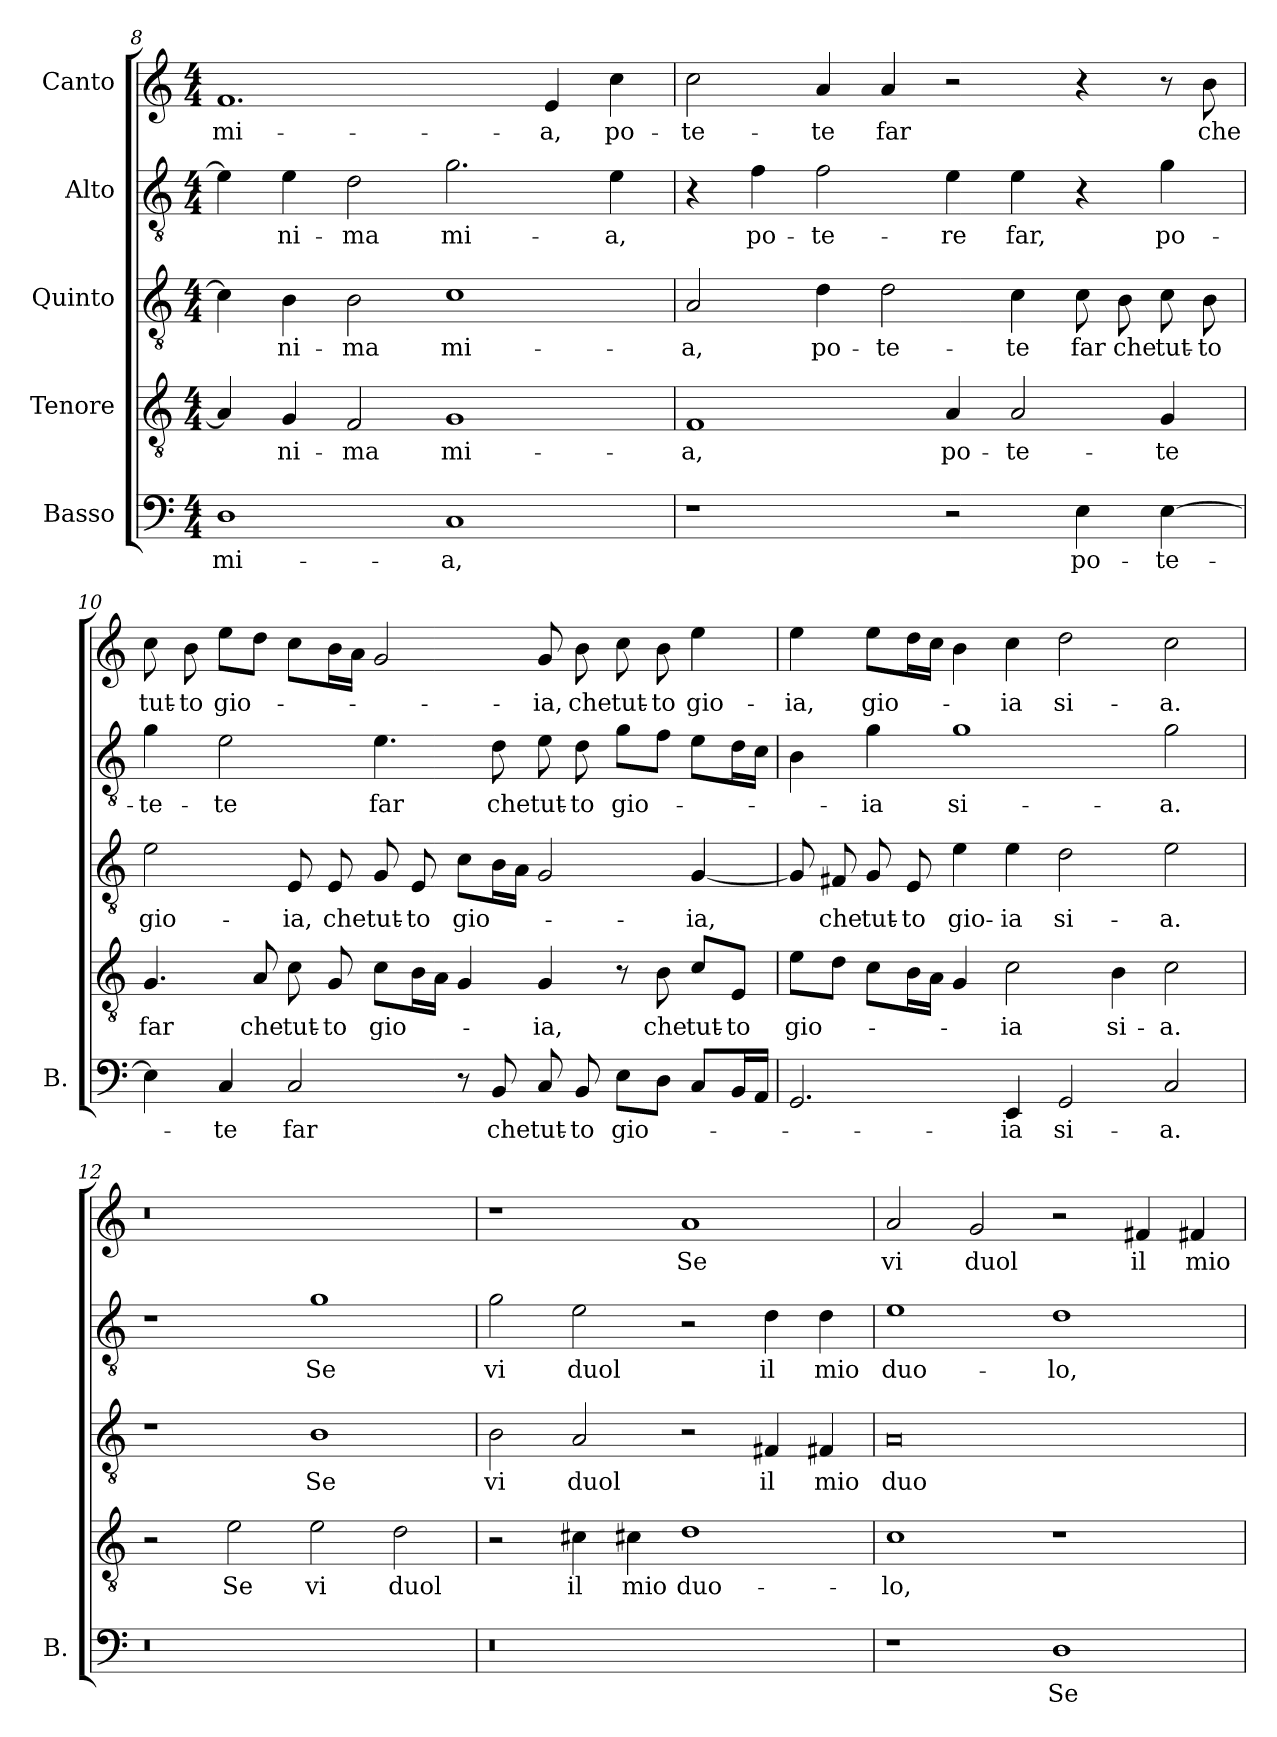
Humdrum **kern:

**kern	**text	**kern	**text	**kern	**text	**kern	**text	**kern	**text
*part5	*part5	*part4	*part4	*part3	*part3	*part2	*part2	*part1	*part1
*staff5	*staff5	*staff4	*staff4	*staff3	*staff3	*staff2	*staff2	*staff1	*staff1
*I"Basso	*	*I"Tenore	*	*I"Quinto	*	*I"Alto	*	*I"Canto	*
*I'B.	*	*	*	*	*	*	*	*	*
*clefF4	*	*clefGv2	*	*clefGv2	*	*clefGv2	*	*clefG2	*
*k[]	*	*k[]	*	*k[]	*	*k[]	*	*k[]	*
*C:	*	*C:	*	*C:	*	*C:	*	*C:	*
*M4/4	*	*M4/4	*	*M4/4	*	*M4/4	*	*M4/4	*
=8	=8	=8	=8	=8	=8	=8	=8	=8	=8
1D\	mi-	4A/]	.	4c\]	.	4e\]	.	1.f/	mi-
.	.	4G/	-ni-	4B\	-ni-	4e\	-ni-	.	.
.	.	2F/	-ma	2B\	-ma	2d\	-ma	.	.
1C/	-a,	1G/	mi-	1c\	mi-	2.g\	mi-	.	.
.	.	.	.	.	.	.	.	4e/	-a,
.	.	.	.	.	.	4e\	-a,	4cc\	po-
=9	=9	=9	=9	=9	=9	=9	=9	=9	=9
1r	.	1F/	-a,	2A/	-a,	4r	.	2cc\	-te-
.	.	.	.	.	.	4f\	po-	.	.
.	.	.	.	4d\	po-	2f\	-te-	4a/	-te
.	.	.	.	2d\	-te-	.	.	4a/	far
2r	.	4A/	po-	.	.	4e\	-re	2r	.
.	.	2A/	-te-	4c\	-te	4e\	far,	.	.
4E\	po-	.	.	8c\	far	4r	.	4r	.
.	.	.	.	8B\	che	.	.	.	.
[4E\	-te-	4G/	-te	8c\	tut-	4g\	po-	8r	.
.	.	.	.	8B\	-to	.	.	8b\	che
=10	=10	=10	=10	=10	=10	=10	=10	=10	=10
4E\]	.	4.G/	far	2e\	gio-	4g\	-te-	8cc\	tut-
.	.	.	.	.	.	.	.	8b\	-to
4C/	-te	.	.	.	.	2e\	-te	8ee\L	gio-
.	.	8A/	che	.	.	.	.	8dd\J	.
2C/	far	8c\	tut-	8E/	-ia,	.	.	8cc\L	.
.	.	8G/	-to	8E/	che	.	.	16b\L	.
.	.	.	.	.	.	.	.	16a\JJ	.
.	.	8c\L	gio-	8G/	tut-	4.e\	far	2g/	.
.	.	16B\L	.	8E/	-to	.	.	.	.
.	.	16A\JJ	.	.	.	.	.	.	.
8r	.	4G/	.	8c\L	gio-	.	.	.	.
8BB/	che	.	.	16B\L	.	8d\	che	.	.
.	.	.	.	16A\JJ	.	.	.	.	.
8C/	tut-	4G/	-ia,	2G/	.	8e\	tut-	8g/	-ia,
8BB/	-to	.	.	.	.	8d\	-to	8b\	che
8E\L	gio-	8r	.	.	.	8g\L	gio-	8cc\	tut-
8D\J	.	8B\	che	.	.	8f\J	.	8b\	-to
8C/L	.	8c/L	tut-	[4G/	-ia,	8e\L	.	4ee\	gio-
16BB/L	.	8E/J	-to	.	.	16d\L	.	.	.
16AA/JJ	.	.	.	.	.	16c\JJ	.	.	.
=11	=11	=11	=11	=11	=11	=11	=11	=11	=11
2.GG/	.	8e\L	gio-	8G/]	.	4B\	.	4ee\	-ia,
.	.	8d\J	.	8F#X/	che	.	.	.	.
.	.	8c\L	.	8G/	tut-	4g\	-ia	8ee\L	gio-
.	.	16B\L	.	8E/	-to	.	.	16dd\L	.
.	.	16A\JJ	.	.	.	.	.	16cc\JJ	.
.	.	4G/	.	4e\	gio-	1g\	si-	4b\	.
4EE/	-ia	2c\	-ia	4e\	-ia	.	.	4cc\	-ia
2GG/	si-	.	.	2d\	si-	.	.	2dd\	si-
.	.	4B\	si-	.	.	.	.	.	.
2C/	-a.	2c\	-a.	2e\	-a.	2g\	-a.	2cc\	-a.
=12	=12	=12	=12	=12	=12	=12	=12	=12	=12
!LO:N:vis=0	!	!	!	!	!	!	!	!LO:N:vis=0	!
1r	.	2r	.	1r	.	1r	.	1r	.
.	.	2e\	Se	.	.	.	.	.	.
1ryy	.	2e\	vi	1B\	Se	1g\	Se	1ryy	.
.	.	2d\	duol	.	.	.	.	.	.
=13	=13	=13	=13	=13	=13	=13	=13	=13	=13
!LO:N:vis=0	!	!	!	!	!	!	!	!	!
1r	.	2r	.	2B\	vi	2g\	vi	1r	.
.	.	4c#X\	il	2A/	duol	2e\	duol	.	.
.	.	4c#X\	mio	.	.	.	.	.	.
1ryy	.	1d\	duo-	2r	.	2r	.	1a/	Se
.	.	.	.	4F#X/	il	4d\	il	.	.
.	.	.	.	4F#X/	mio	4d\	mio	.	.
=14	=14	=14	=14	=14	=14	=14	=14	=14	=14
1r	.	1c\	-lo,	0A/	duo-	1e\	duo-	2a/	vi
.	.	.	.	.	.	.	.	2g/	duol
1D\	Se	1r	.	.	.	1d\	-lo,	2r	.
.	.	.	.	.	.	.	.	4f#X/	il
.	.	.	.	.	.	.	.	4f#X/	mio
=	=	=	=	=	=	=	=	=	=
*-	*-	*-	*-	*-	*-	*-	*-	*-	*-
